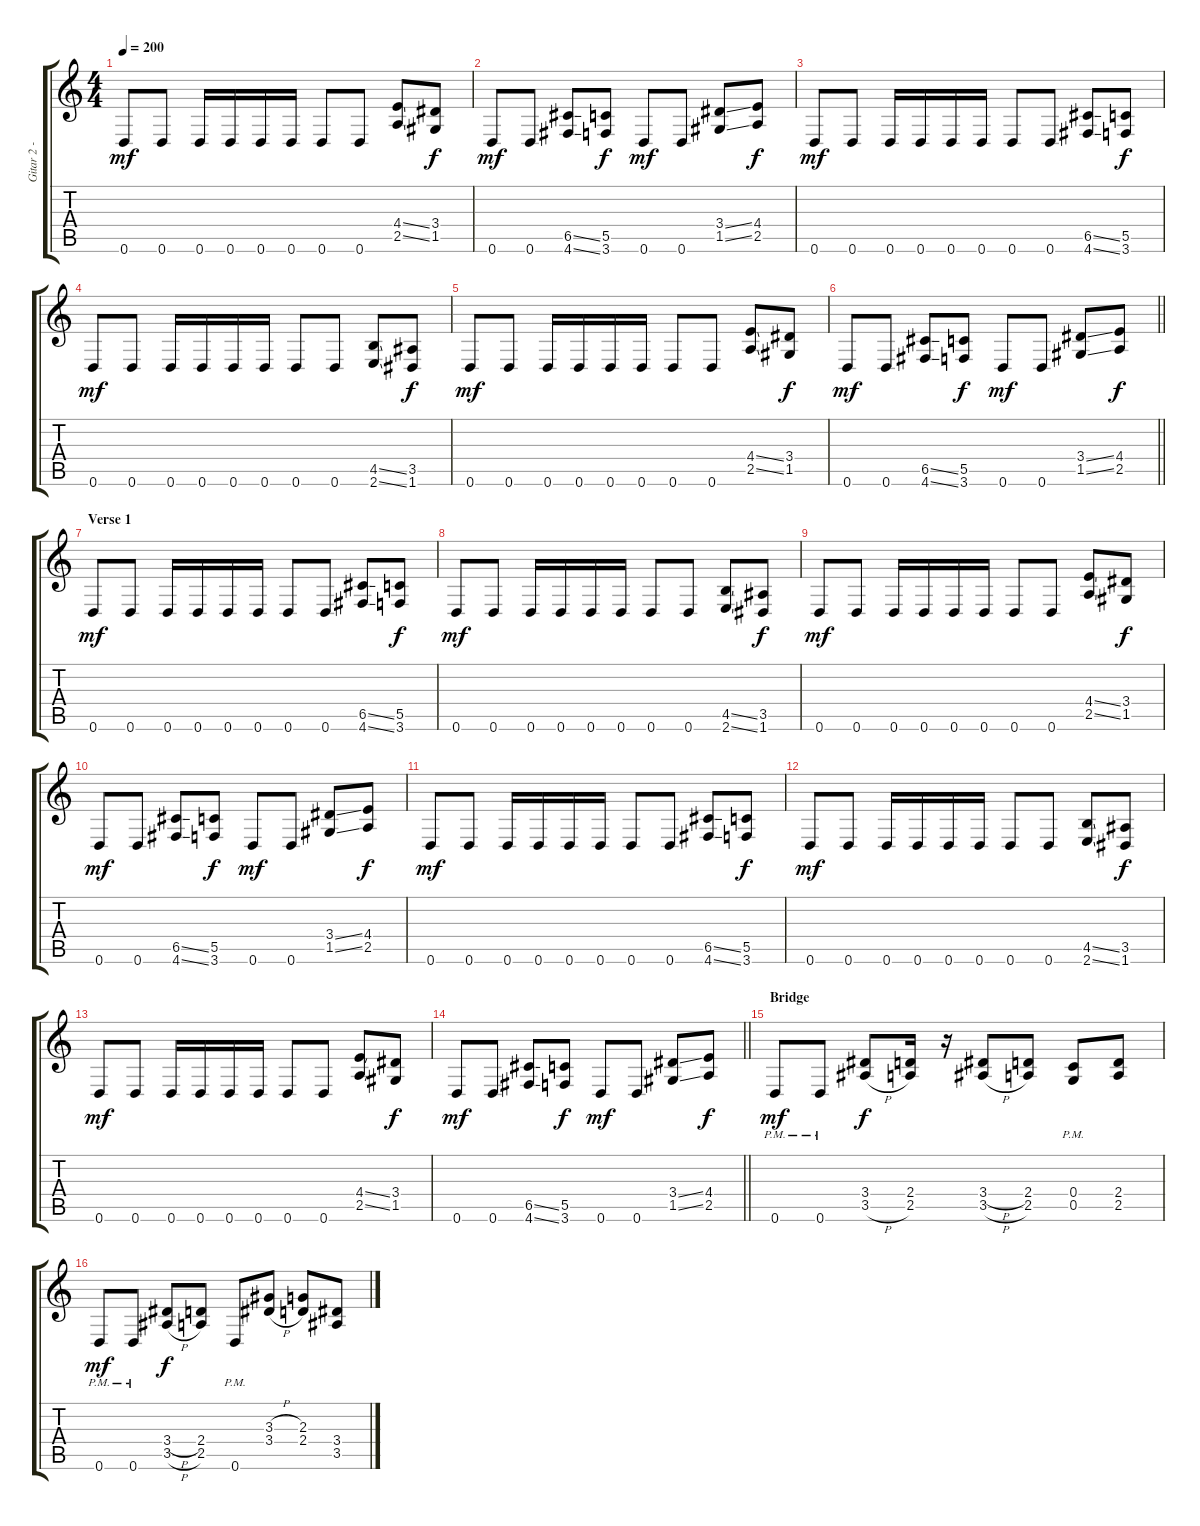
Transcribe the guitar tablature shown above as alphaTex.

\track ("Gitar 2 - Taner" "Gitar 2 - ") {instrument distortionguitar}
\staff {score tabs}
\tuning (D4 A3 F3 C3 G2 D2) {hide}
\ts (4 4)
\tempo 200
\clef g2
\ks c
0.6.8{dy mf} 0.6.8 0.6.16 0.6.16 0.6.16 0.6.16 0.6.8 0.6.8 (4.4{ss} 2.5{ss}).8 (3.4 1.5).8{dy f} |
0.6.8{dy mf} 0.6.8 (6.5{ss} 4.6{ss}).8 (5.5 3.6).8{dy f} 0.6.8{dy mf} 0.6.8 (3.4{ss} 1.5{ss}).8 (4.4 2.5).8{dy f} |
0.6.8{dy mf} 0.6.8 0.6.16 0.6.16 0.6.16 0.6.16 0.6.8 0.6.8 (6.5{ss} 4.6{ss}).8 (5.5 3.6).8{dy f} |
0.6.8{dy mf} 0.6.8 0.6.16 0.6.16 0.6.16 0.6.16 0.6.8 0.6.8 (4.5{ss} 2.6{ss}).8 (3.5 1.6).8{dy f} |
0.6.8{dy mf} 0.6.8 0.6.16 0.6.16 0.6.16 0.6.16 0.6.8 0.6.8 (4.4{ss} 2.5{ss}).8 (3.4 1.5).8{dy f} |
\barLineRight lightlight
0.6.8{dy mf} 0.6.8 (6.5{ss} 4.6{ss}).8 (5.5 3.6).8{dy f} 0.6.8{dy mf} 0.6.8 (3.4{ss} 1.5{ss}).8 (4.4 2.5).8{dy f} |
\section ("" "Verse 1")
0.6.8{dy mf} 0.6.8 0.6.16 0.6.16 0.6.16 0.6.16 0.6.8 0.6.8 (6.5{ss} 4.6{ss}).8 (5.5 3.6).8{dy f} |
0.6.8{dy mf} 0.6.8 0.6.16 0.6.16 0.6.16 0.6.16 0.6.8 0.6.8 (4.5{ss} 2.6{ss}).8 (3.5 1.6).8{dy f} |
0.6.8{dy mf} 0.6.8 0.6.16 0.6.16 0.6.16 0.6.16 0.6.8 0.6.8 (4.4{ss} 2.5{ss}).8 (3.4 1.5).8{dy f} |
0.6.8{dy mf} 0.6.8 (6.5{ss} 4.6{ss}).8 (5.5 3.6).8{dy f} 0.6.8{dy mf} 0.6.8 (3.4{ss} 1.5{ss}).8 (4.4 2.5).8{dy f} |
0.6.8{dy mf} 0.6.8 0.6.16 0.6.16 0.6.16 0.6.16 0.6.8 0.6.8 (6.5{ss} 4.6{ss}).8 (5.5 3.6).8{dy f} |
0.6.8{dy mf} 0.6.8 0.6.16 0.6.16 0.6.16 0.6.16 0.6.8 0.6.8 (4.5{ss} 2.6{ss}).8 (3.5 1.6).8{dy f} |
0.6.8{dy mf} 0.6.8 0.6.16 0.6.16 0.6.16 0.6.16 0.6.8 0.6.8 (4.4{ss} 2.5{ss}).8 (3.4 1.5).8{dy f} |
\barLineRight lightlight
0.6.8{dy mf} 0.6.8 (6.5{ss} 4.6{ss}).8 (5.5 3.6).8{dy f} 0.6.8{dy mf} 0.6.8 (3.4{ss} 1.5{ss}).8 (4.4 2.5).8{dy f} |
\section ("" "Bridge")
0.6{pm}.8{dy mf} 0.6{pm}.8 (3.4 3.5{h}).8{dy f} (2.4 2.5).16 r.16 (3.4{h} 3.5{h}).8 (2.4 2.5).8 (0.4{pm} 0.5{pm}).8 (2.4 2.5).8 |
0.6{pm}.8{dy mf} 0.6{pm}.8 (3.4{h} 3.5{h}).8{dy f} (2.4 2.5).8 0.6{pm}.8 (3.3{h} 3.4{h}).8 (2.3 2.4).8 (3.4 3.5).8
